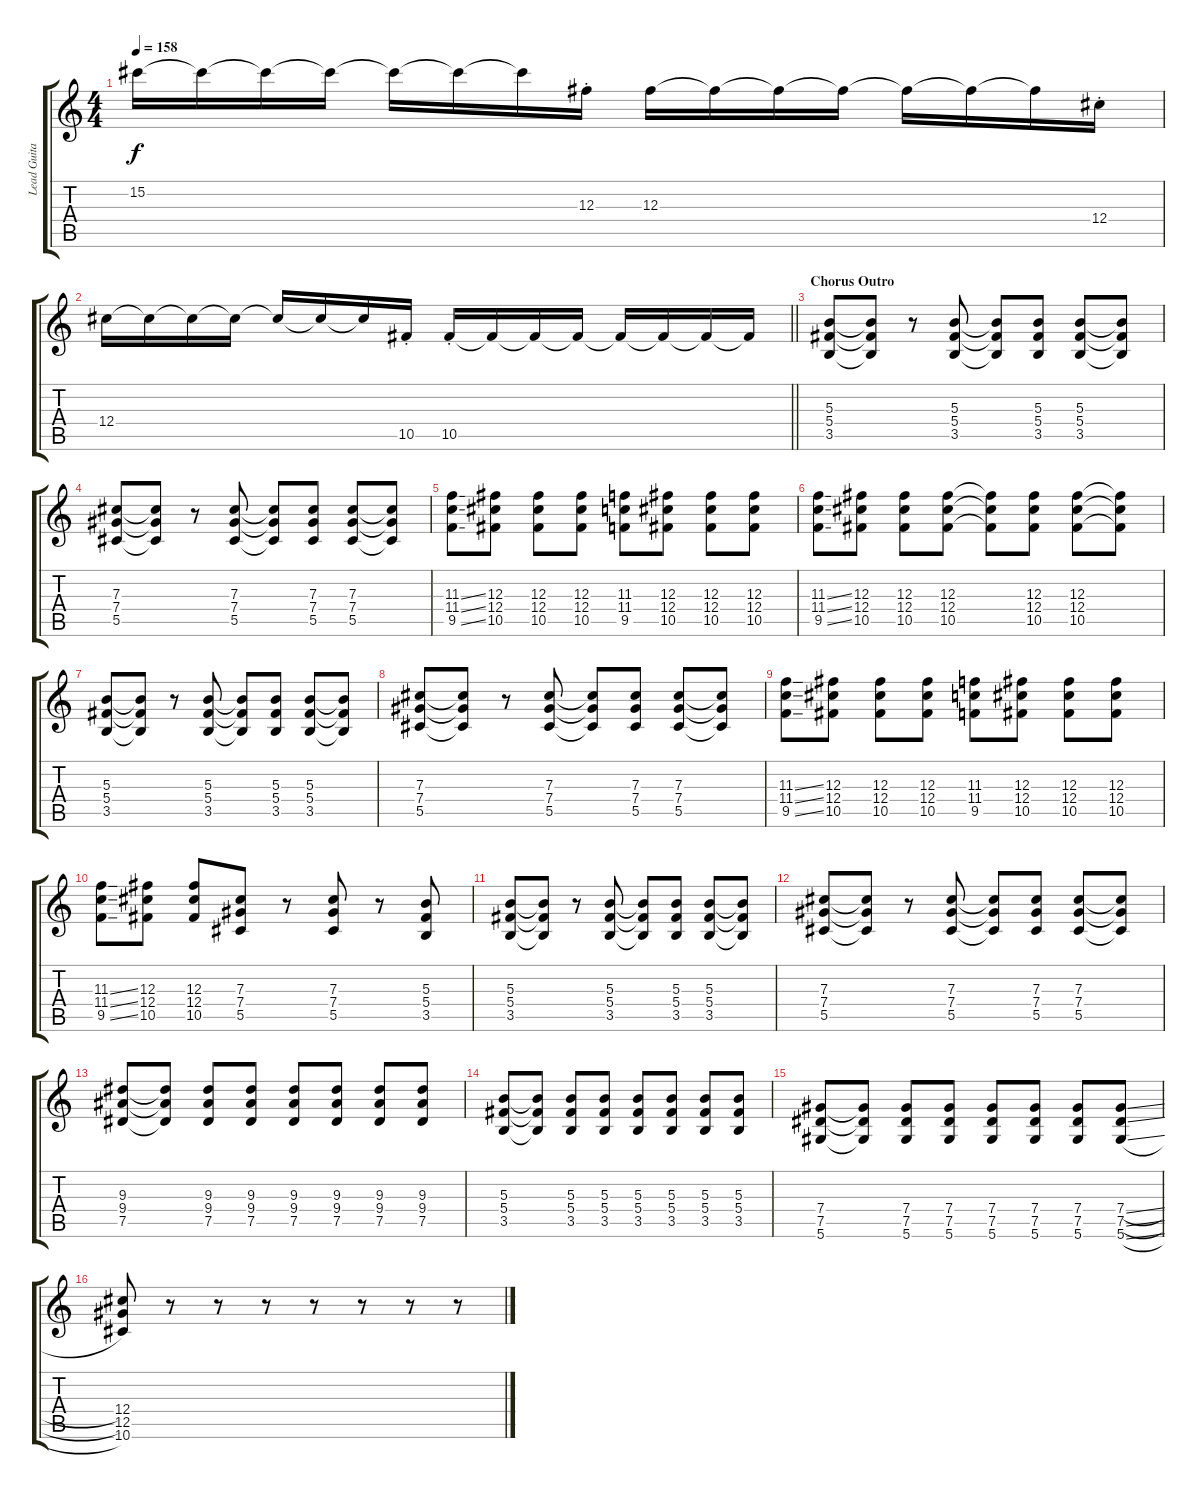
\track ("Lead Guitar" "Lead Guita") {instrument overdrivenguitar}
\staff {score tabs}
\tuning (Eb4 Bb3 Gb3 Db3 Ab2 Eb2) {hide}
\ts (4 4)
\tempo 158
\clef g2
\ks c
15.2.16{dy f} 15.2{t}.16 15.2{t}.16 15.2{t}.16 15.2{t}.16 15.2{t}.16 15.2{t}.16 12.3{st}.16 12.3.16 12.3{t}.16 12.3{t}.16 12.3{t}.16 12.3{t}.16 12.3{t}.16 12.3{t}.16 12.4{st}.16 |
\barLineRight lightlight
12.4.16 12.4{t}.16 12.4{t}.16 12.4{t}.16 12.4{t}.16 12.4{t}.16 12.4{t}.16 10.5{st}.16 10.5{st}.16 10.5{t}.16 10.5{t}.16 10.5{t}.16 10.5{t}.16 10.5{t}.16 10.5{t}.16 10.5{t}.16 |
\section ("" "Chorus Outro")
(5.3 5.4 3.5).8 (5.3{t} 5.4{t} 3.5{t}).8 r.8 (5.3 5.4 3.5).8 (5.3{t} 5.4{t} 3.5{t}).8 (5.3 5.4 3.5).8 (5.3 5.4 3.5).8 (5.3{t} 5.4{t} 3.5{t}).8 |
(7.3 7.4 5.5).8 (7.3{t} 7.4{t} 5.5{t}).8 r.8 (7.3 7.4 5.5).8 (7.3{t} 7.4{t} 5.5{t}).8 (7.3 7.4 5.5).8 (7.3 7.4 5.5).8 (7.3{t} 7.4{t} 5.5{t}).8 |
(11.3{ss} 11.4{ss} 9.5{ss}).8 (12.3 12.4 10.5).8 (12.3 12.4 10.5).8 (12.3 12.4 10.5).8 (11.3 11.4 9.5).8 (12.3 12.4 10.5).8 (12.3 12.4 10.5).8 (12.3 12.4 10.5).8 |
(11.3{ss} 11.4{ss} 9.5{ss}).8 (12.3 12.4 10.5).8 (12.3 12.4 10.5).8 (12.3 12.4 10.5).8 (12.3{t} 12.4{t} 10.5{t}).8 (12.3 12.4 10.5).8 (12.3 12.4 10.5).8 (12.3{t} 12.4{t} 10.5{t}).8 |
(5.3 5.4 3.5).8 (5.3{t} 5.4{t} 3.5{t}).8 r.8 (5.3 5.4 3.5).8 (5.3{t} 5.4{t} 3.5{t}).8 (5.3 5.4 3.5).8 (5.3 5.4 3.5).8 (5.3{t} 5.4{t} 3.5{t}).8 |
(7.3 7.4 5.5).8 (7.3{t} 7.4{t} 5.5{t}).8 r.8 (7.3 7.4 5.5).8 (7.3{t} 7.4{t} 5.5{t}).8 (7.3 7.4 5.5).8 (7.3 7.4 5.5).8 (7.3{t} 7.4{t} 5.5{t}).8 |
(11.3{ss} 11.4{ss} 9.5{ss}).8 (12.3 12.4 10.5).8 (12.3 12.4 10.5).8 (12.3 12.4 10.5).8 (11.3 11.4 9.5).8 (12.3 12.4 10.5).8 (12.3 12.4 10.5).8 (12.3 12.4 10.5).8 |
(11.3{ss} 11.4{ss} 9.5{ss}).8 (12.3 12.4 10.5).8 (12.3 12.4 10.5).8 (7.3 7.4 5.5).8 r.8 (7.3 7.4 5.5).8 r.8 (5.3 5.4 3.5).8 |
(5.3 5.4 3.5).8 (5.3{t} 5.4{t} 3.5{t}).8 r.8 (5.3 5.4 3.5).8 (5.3{t} 5.4{t} 3.5{t}).8 (5.3 5.4 3.5).8 (5.3 5.4 3.5).8 (5.3{t} 5.4{t} 3.5{t}).8 |
(7.3 7.4 5.5).8 (7.3{t} 7.4{t} 5.5{t}).8 r.8 (7.3 7.4 5.5).8 (7.3{t} 7.4{t} 5.5{t}).8 (7.3 7.4 5.5).8 (7.3 7.4 5.5).8 (7.3{t} 7.4{t} 5.5{t}).8 |
(9.3 9.4 7.5).8 (9.3{t} 9.4{t} 7.5{t}).8 (9.3 9.4 7.5).8 (9.3 9.4 7.5).8 (9.3 9.4 7.5).8 (9.3 9.4 7.5).8 (9.3 9.4 7.5).8 (9.3 9.4 7.5).8 |
(5.3 5.4 3.5).8 (5.3{t} 5.4{t} 3.5{t}).8 (5.3 5.4 3.5).8 (5.3 5.4 3.5).8 (5.3 5.4 3.5).8 (5.3 5.4 3.5).8 (5.3 5.4 3.5).8 (5.3 5.4 3.5).8 |
(7.4 7.5 5.6).8 (7.4{t} 7.5{t} 5.6{t}).8 (7.4 7.5 5.6).8 (7.4 7.5 5.6).8 (7.4 7.5 5.6).8 (7.4 7.5 5.6).8 (7.4 7.5 5.6).8 (7.4{sl} 7.5{sl} 5.6{sl}).8 |
(12.4 12.5 10.6).8 r.8 r.8 r.8 r.8 r.8 r.8 r.8
